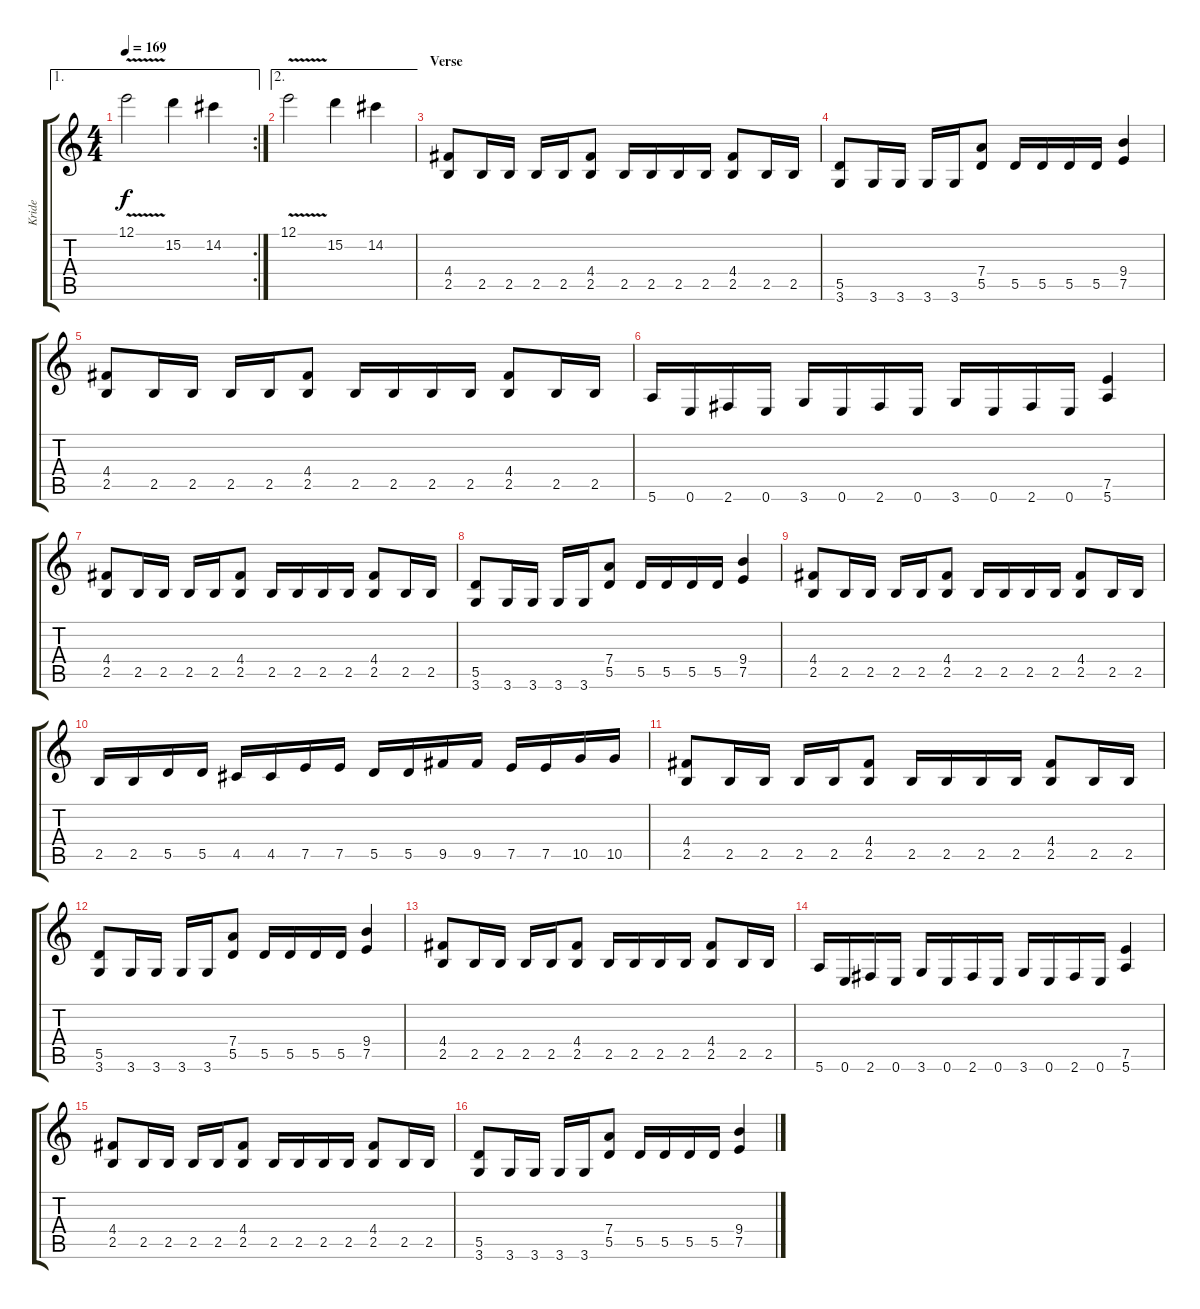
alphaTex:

\track ("Kride" "Kride") {instrument distortionguitar}
\staff {score tabs}
\tuning (E4 B3 G3 D3 A2 E2) {hide}
\ae 1
\rc 2
\ts (4 4)
\tempo 169
\clef g2
\ks c
12.1{v}.2{dy f} 15.2.4 14.2.4 |
\ae 2
12.1{v}.2 15.2.4 14.2.4 |
\section ("" "Verse")
(4.4 2.5).8 2.5.16 2.5.16 2.5.16 2.5.16 (4.4 2.5).8 2.5.16 2.5.16 2.5.16 2.5.16 (4.4 2.5).8 2.5.16 2.5.16 |
(5.5 3.6).8 3.6.16 3.6.16 3.6.16 3.6.16 (7.4 5.5).8 5.5.16 5.5.16 5.5.16 5.5.16 (9.4 7.5).4 |
(4.4 2.5).8 2.5.16 2.5.16 2.5.16 2.5.16 (4.4 2.5).8 2.5.16 2.5.16 2.5.16 2.5.16 (4.4 2.5).8 2.5.16 2.5.16 |
5.6.16 0.6.16 2.6.16 0.6.16 3.6.16 0.6.16 2.6.16 0.6.16 3.6.16 0.6.16 2.6.16 0.6.16 (7.5 5.6).4 |
(4.4 2.5).8 2.5.16 2.5.16 2.5.16 2.5.16 (4.4 2.5).8 2.5.16 2.5.16 2.5.16 2.5.16 (4.4 2.5).8 2.5.16 2.5.16 |
(5.5 3.6).8 3.6.16 3.6.16 3.6.16 3.6.16 (7.4 5.5).8 5.5.16 5.5.16 5.5.16 5.5.16 (9.4 7.5).4 |
(4.4 2.5).8 2.5.16 2.5.16 2.5.16 2.5.16 (4.4 2.5).8 2.5.16 2.5.16 2.5.16 2.5.16 (4.4 2.5).8 2.5.16 2.5.16 |
2.5.16 2.5.16 5.5.16 5.5.16 4.5.16 4.5.16 7.5.16 7.5.16 5.5.16 5.5.16 9.5.16 9.5.16 7.5.16 7.5.16 10.5.16 10.5.16 |
(4.4 2.5).8 2.5.16 2.5.16 2.5.16 2.5.16 (4.4 2.5).8 2.5.16 2.5.16 2.5.16 2.5.16 (4.4 2.5).8 2.5.16 2.5.16 |
(5.5 3.6).8 3.6.16 3.6.16 3.6.16 3.6.16 (7.4 5.5).8 5.5.16 5.5.16 5.5.16 5.5.16 (9.4 7.5).4 |
(4.4 2.5).8 2.5.16 2.5.16 2.5.16 2.5.16 (4.4 2.5).8 2.5.16 2.5.16 2.5.16 2.5.16 (4.4 2.5).8 2.5.16 2.5.16 |
5.6.16 0.6.16 2.6.16 0.6.16 3.6.16 0.6.16 2.6.16 0.6.16 3.6.16 0.6.16 2.6.16 0.6.16 (7.5 5.6).4 |
(4.4 2.5).8 2.5.16 2.5.16 2.5.16 2.5.16 (4.4 2.5).8 2.5.16 2.5.16 2.5.16 2.5.16 (4.4 2.5).8 2.5.16 2.5.16 |
(5.5 3.6).8 3.6.16 3.6.16 3.6.16 3.6.16 (7.4 5.5).8 5.5.16 5.5.16 5.5.16 5.5.16 (9.4 7.5).4
